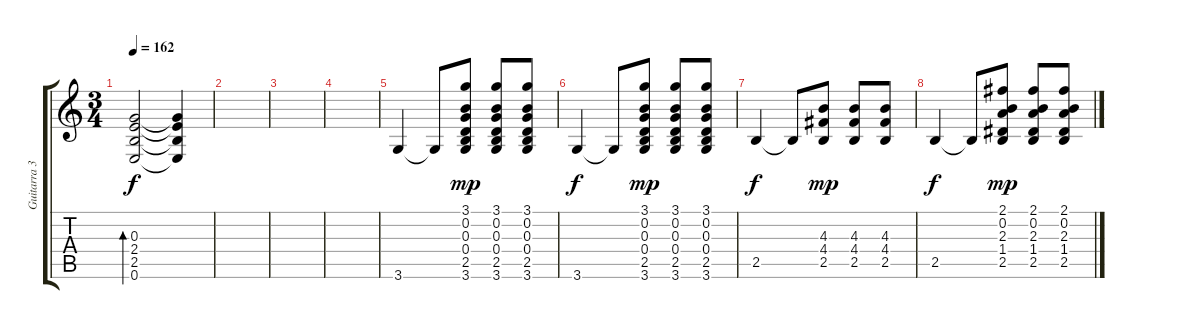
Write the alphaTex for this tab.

\track ("Guitarra 3" "Guitarra 3") {instrument acousticguitarsteel}
\staff {score tabs}
\tuning (E4 B3 G3 D3 A2 E2) {hide}
\ts (3 4)
\tempo 162
\clef g2
\ks c
(0.3 2.4 2.5 0.6).2{bd 480 dy f} (0.3{t} 2.4{t} 2.5{t} 0.6{t}).4 |
|
|
|
3.6.4 3.6{t}.8 (3.1 0.2 0.3 0.4 2.5 3.6).8{dy mp} (3.1 0.2 0.3 0.4 2.5 3.6).8 (3.1 0.2 0.3 0.4 2.5 3.6).8 |
3.6.4{dy f} 3.6{t}.8 (3.1 0.2 0.3 0.4 2.5 3.6).8{dy mp} (3.1 0.2 0.3 0.4 2.5 3.6).8 (3.1 0.2 0.3 0.4 2.5 3.6).8 |
2.5.4{dy f} 2.5{t}.8 (4.3 4.4 2.5).8{dy mp} (4.3 4.4 2.5).8 (4.3 4.4 2.5).8 |
2.5.4{dy f} 2.5{t}.8 (2.1 0.2 2.3 1.4 2.5).8{dy mp} (2.1 0.2 2.3 1.4 2.5).8 (2.1 0.2 2.3 1.4 2.5).8
